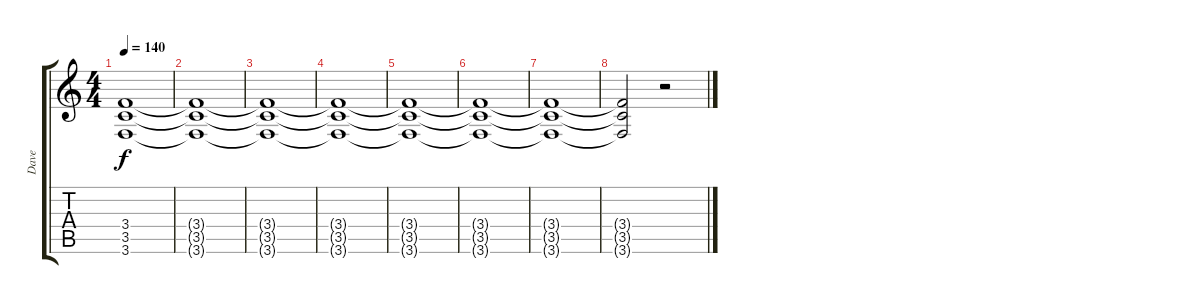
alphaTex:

\track ("Dave" "Dave") {instrument overdrivenguitar}
\staff {score tabs}
\tuning (E4 B3 G3 D3 A2 D2) {hide}
\ts (4 4)
\tempo 140
\clef g2
\ks c
(3.4{t} 3.5{t} 3.6{t}).1{dy f} |
(3.4{t} 3.5{t} 3.6{t}).1 |
(3.4{t} 3.5{t} 3.6{t}).1 |
(3.4{t} 3.5{t} 3.6{t}).1 |
(3.4{t} 3.5{t} 3.6{t}).1 |
(3.4{t} 3.5{t} 3.6{t}).1 |
(3.4{t} 3.5{t} 3.6{t}).1 |
(3.4{t} 3.5{t} 3.6{t}).2 r.2
